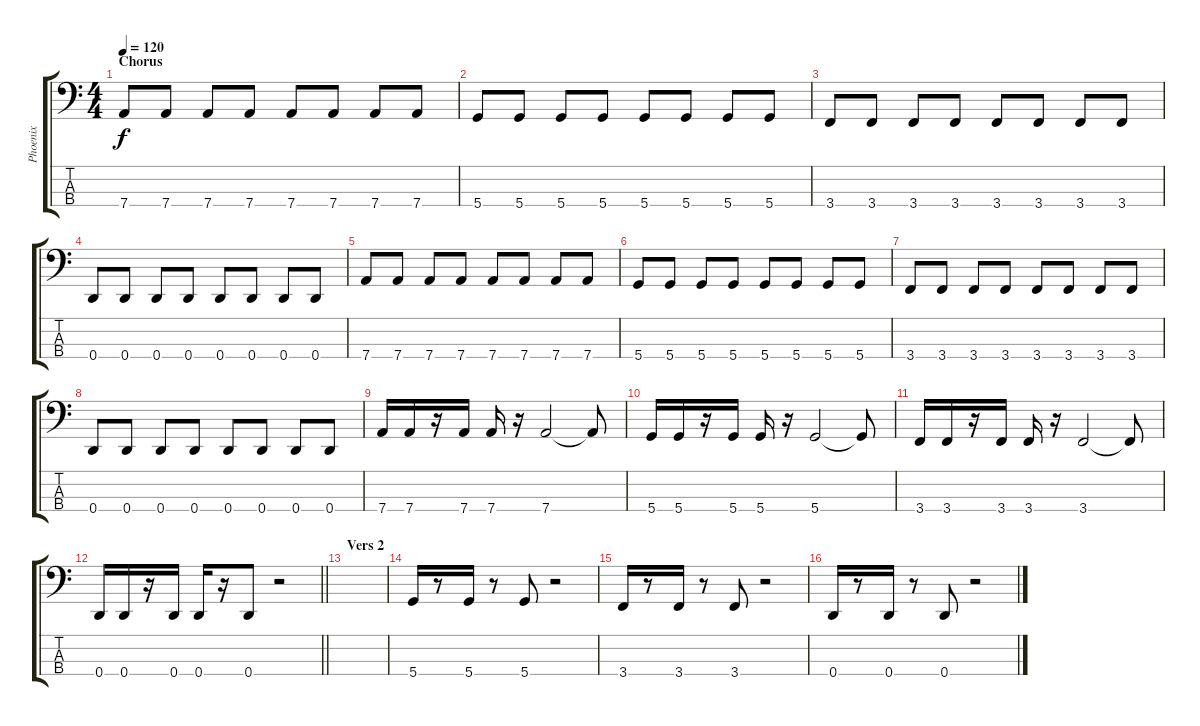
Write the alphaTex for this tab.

\track ("Phoenix" "Phoenix") {instrument electricbassfinger}
\staff {score tabs}
\tuning (G2 D2 A1 D1) {hide}
\ts (4 4)
\section ("" "Chorus")
\tempo 120
\clef f4
\ks c
7.4.8{dy f} 7.4.8 7.4.8 7.4.8 7.4.8 7.4.8 7.4.8 7.4.8 |
5.4.8 5.4.8 5.4.8 5.4.8 5.4.8 5.4.8 5.4.8 5.4.8 |
3.4.8 3.4.8 3.4.8 3.4.8 3.4.8 3.4.8 3.4.8 3.4.8 |
0.4.8 0.4.8 0.4.8 0.4.8 0.4.8 0.4.8 0.4.8 0.4.8 |
7.4.8 7.4.8 7.4.8 7.4.8 7.4.8 7.4.8 7.4.8 7.4.8 |
5.4.8 5.4.8 5.4.8 5.4.8 5.4.8 5.4.8 5.4.8 5.4.8 |
3.4.8 3.4.8 3.4.8 3.4.8 3.4.8 3.4.8 3.4.8 3.4.8 |
0.4.8 0.4.8 0.4.8 0.4.8 0.4.8 0.4.8 0.4.8 0.4.8 |
7.4.16 7.4.16 r.16 7.4.16 7.4.16 r.16 7.4.2 7.4{t}.8 |
5.4.16 5.4.16 r.16 5.4.16 5.4.16 r.16 5.4.2 5.4{t}.8 |
3.4.16 3.4.16 r.16 3.4.16 3.4.16 r.16 3.4.2 3.4{t}.8 |
\barLineRight lightlight
0.4.16 0.4.16 r.16 0.4.16 0.4.16 r.16 0.4.8 r.2 |
\section ("" "Vers 2")
|
5.4.16 r.8 5.4.16 r.8 5.4.8 r.2 |
3.4.16 r.8 3.4.16 r.8 3.4.8 r.2 |
0.4.16 r.8 0.4.16 r.8 0.4.8 r.2
